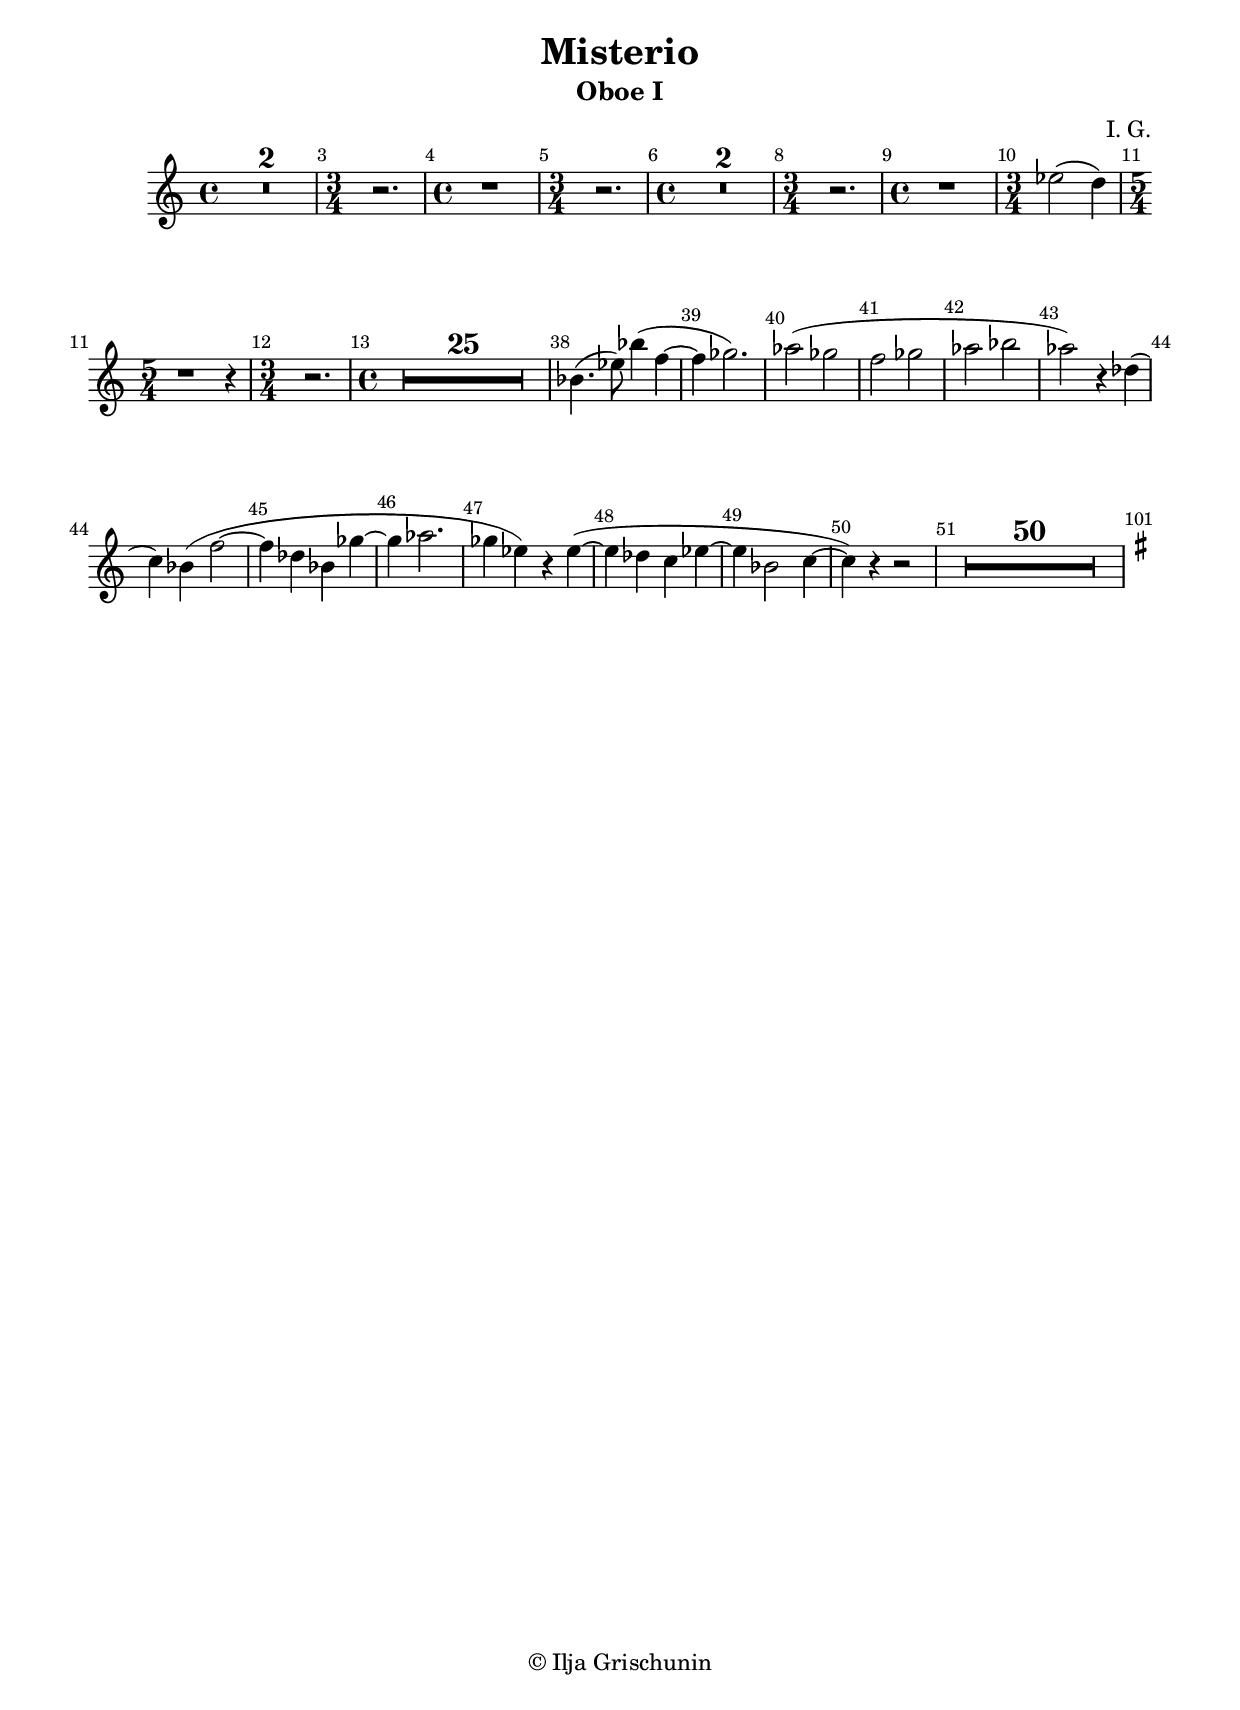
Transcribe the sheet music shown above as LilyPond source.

\version "2.19.15"
%\version "2.18.0"

\language "deutsch"

\header {
  title = "Misterio"
  subtitle = "Oboe I"
  meter = ""
  composer = "I. G."
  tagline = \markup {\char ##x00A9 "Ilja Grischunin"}
}

\paper {
  #(set-paper-size "a4")
  top-system-spacing.basic-distance = #15
  top-markup-spacing.basic-distance = #5
  markup-system-spacing.basic-distance = #15
  system-system-spacing.basic-distance = #18
  last-bottom-spacing.basic-distance = #15
  left-margin = 15
  right-margin = 15
  %two-sided = ##t
  %inner-margin = 25
  %outer-margin = 15
}

\layout {
  indent = 10
  \context {
    \Score
    \override BarNumber.break-visibility = ##(#t #t #t)
    %\remove "Bar_number_engraver"
  }
}
\version "2.19.15"
%\version "2.18.0"
\language "deutsch"

%%%%%%%%%%%%%%%%%%%%%%%%%%%%%%%%%%%%%%%%%%%%%%%%
oboeEinsMusic = \relative {
  %\override Staff.TimeSignature #'stencil = ##f
  \set Score.skipBars = ##t
  \time 4/4 R1*2
  \time 3/4 r2.
  \time 4/4 r1
  \time 3/4 r2.
  \time 4/4 R1*2
  \time 3/4 r2.
  \time 4/4 r1
  \time 3/4 es''2( d4)
  \time 5/4 r1 r4
  \time 3/4 r2.
  \time 4/4 R1*25 b4.( es8) b'4( f~ f ges2.)
  as2( ges f ges as b as) r4 des,( c) b( f'2~
  f4 des b ges'~ ges as2. ges4 es) r es(~
  es des c es~ es b2 c4~ c) r r2 R1*50
  \key g \major
}

%%%%%%%%%%%%%%%%%%%%%%%%%%%%%%%%%%%%%%%%%%%%%%%%
oboeZweiMusic = \relative {
  \set Score.skipBars = ##t
  \time 4/4 R1*2
  \time 3/4 r2.
  \time 4/4 r1
  \time 3/4 r2.
  \time 4/4 R1*2
  \time 3/4 r2.
  \time 4/4 r1
  \time 3/4 r2.
  \time 5/4 r1 r4
  \time 3/4 r2.
  \time 4/4 R1*26 r2. ges'4( des'2. b4 ges es'2 f4~ f2 es4 c)
  r as( b2 as4 ges2) f4( c'2. as4 f des'2 es4~ es2 des4 b)
  r b2( as4 ges b2 f4~ f ges2) r4 R1*50
  \key g \major
}

\score {
  \oboeEinsMusic
  %\midi {}
}